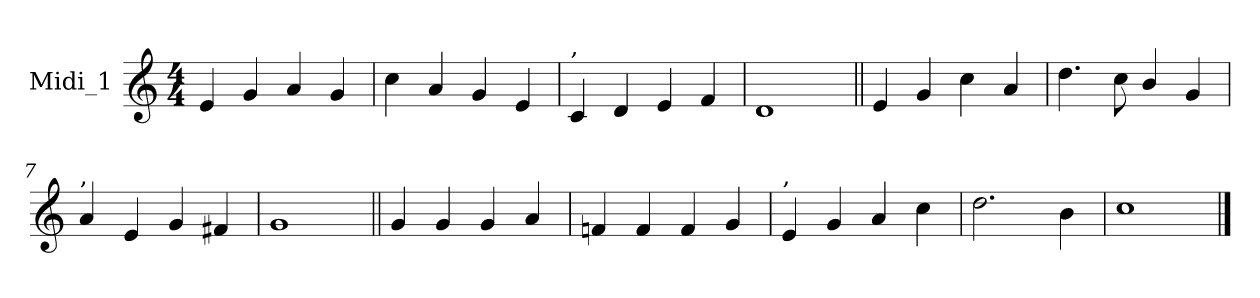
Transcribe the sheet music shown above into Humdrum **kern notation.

**kern
*part1
*staff1
*I"Midi_1
*clefG2
*k[]
*C:
*M4/4
=1
4e
4g
4a
4g
=2
4cc
4a
4g
4e
=3
!LO:TX:a:t=,
4c
4d
4e
4f
=4
1d
!!LO:LB:g=z
=5||
4e
4g
4cc
4a
=6
4.dd
8cc
4b/
4g
=7
!LO:TX:a:t=,
4a
4e
4g
4f#X
=8
1g
!!LO:LB:g=z
=9||
4g
4g
4g
4a
=10
4fn
4f
4f
4g
=11
!LO:TX:a:t=,
4e
4g
4a
4cc
=12
2.dd
4b
=13
1cc
==
*-
